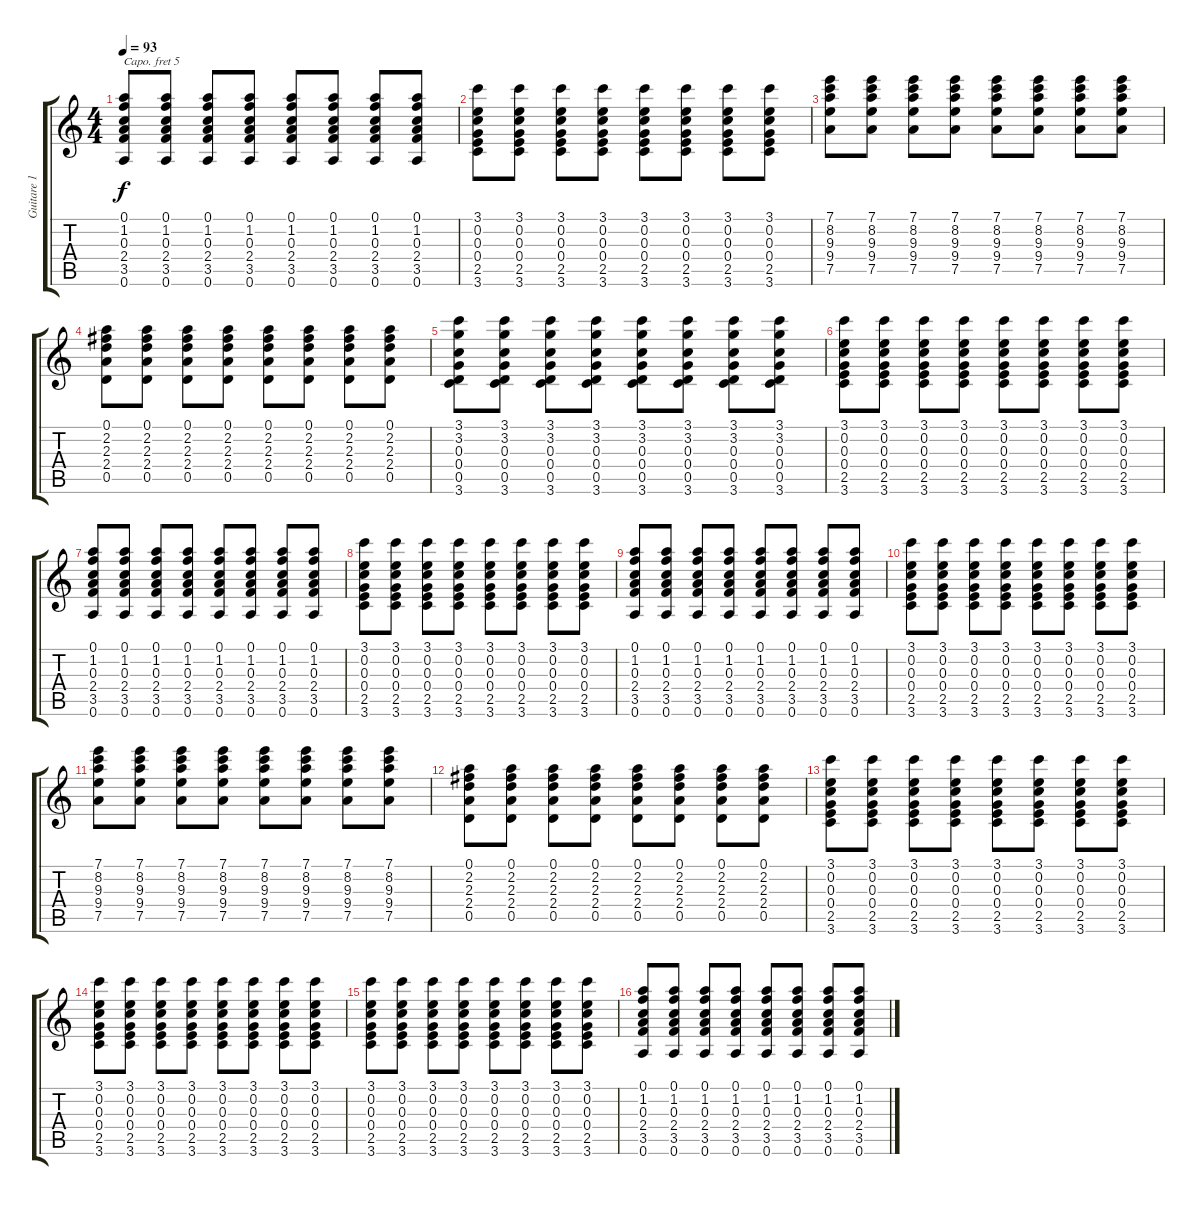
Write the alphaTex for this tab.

\track ("Guitare 1" "Guitare 1") {instrument acousticguitarnylon}
\staff {score tabs}
\capo 5
\tuning (E4 B3 G3 D3 A2 E2) {hide}
\ts (4 4)
\tempo 93
\clef g2
\ks c
(0.1 1.2 0.3 2.4 3.5 0.6).8{dy f} (0.1 1.2 0.3 2.4 3.5 0.6).8 (0.1 1.2 0.3 2.4 3.5 0.6).8 (0.1 1.2 0.3 2.4 3.5 0.6).8 (0.1 1.2 0.3 2.4 3.5 0.6).8 (0.1 1.2 0.3 2.4 3.5 0.6).8 (0.1 1.2 0.3 2.4 3.5 0.6).8 (0.1 1.2 0.3 2.4 3.5 0.6).8 |
(3.1 0.2 0.3 0.4 2.5 3.6).8 (3.1 0.2 0.3 0.4 2.5 3.6).8 (3.1 0.2 0.3 0.4 2.5 3.6).8 (3.1 0.2 0.3 0.4 2.5 3.6).8 (3.1 0.2 0.3 0.4 2.5 3.6).8 (3.1 0.2 0.3 0.4 2.5 3.6).8 (3.1 0.2 0.3 0.4 2.5 3.6).8 (3.1 0.2 0.3 0.4 2.5 3.6).8 |
(7.1 8.2 9.3 9.4 7.5).8 (7.1 8.2 9.3 9.4 7.5).8 (7.1 8.2 9.3 9.4 7.5).8 (7.1 8.2 9.3 9.4 7.5).8 (7.1 8.2 9.3 9.4 7.5).8 (7.1 8.2 9.3 9.4 7.5).8 (7.1 8.2 9.3 9.4 7.5).8 (7.1 8.2 9.3 9.4 7.5).8 |
(0.1 2.2 2.3 2.4 0.5).8 (0.1 2.2 2.3 2.4 0.5).8 (0.1 2.2 2.3 2.4 0.5).8 (0.1 2.2 2.3 2.4 0.5).8 (0.1 2.2 2.3 2.4 0.5).8 (0.1 2.2 2.3 2.4 0.5).8 (0.1 2.2 2.3 2.4 0.5).8 (0.1 2.2 2.3 2.4 0.5).8 |
(3.1 3.2 0.3 0.4 0.5 3.6).8 (3.1 3.2 0.3 0.4 0.5 3.6).8 (3.1 3.2 0.3 0.4 0.5 3.6).8 (3.1 3.2 0.3 0.4 0.5 3.6).8 (3.1 3.2 0.3 0.4 0.5 3.6).8 (3.1 3.2 0.3 0.4 0.5 3.6).8 (3.1 3.2 0.3 0.4 0.5 3.6).8 (3.1 3.2 0.3 0.4 0.5 3.6).8 |
(3.1 0.2 0.3 0.4 2.5 3.6).8 (3.1 0.2 0.3 0.4 2.5 3.6).8 (3.1 0.2 0.3 0.4 2.5 3.6).8 (3.1 0.2 0.3 0.4 2.5 3.6).8 (3.1 0.2 0.3 0.4 2.5 3.6).8 (3.1 0.2 0.3 0.4 2.5 3.6).8 (3.1 0.2 0.3 0.4 2.5 3.6).8 (3.1 0.2 0.3 0.4 2.5 3.6).8 |
(0.1 1.2 0.3 2.4 3.5 0.6).8 (0.1 1.2 0.3 2.4 3.5 0.6).8 (0.1 1.2 0.3 2.4 3.5 0.6).8 (0.1 1.2 0.3 2.4 3.5 0.6).8 (0.1 1.2 0.3 2.4 3.5 0.6).8 (0.1 1.2 0.3 2.4 3.5 0.6).8 (0.1 1.2 0.3 2.4 3.5 0.6).8 (0.1 1.2 0.3 2.4 3.5 0.6).8 |
(3.1 0.2 0.3 0.4 2.5 3.6).8 (3.1 0.2 0.3 0.4 2.5 3.6).8 (3.1 0.2 0.3 0.4 2.5 3.6).8 (3.1 0.2 0.3 0.4 2.5 3.6).8 (3.1 0.2 0.3 0.4 2.5 3.6).8 (3.1 0.2 0.3 0.4 2.5 3.6).8 (3.1 0.2 0.3 0.4 2.5 3.6).8 (3.1 0.2 0.3 0.4 2.5 3.6).8 |
(0.1 1.2 0.3 2.4 3.5 0.6).8 (0.1 1.2 0.3 2.4 3.5 0.6).8 (0.1 1.2 0.3 2.4 3.5 0.6).8 (0.1 1.2 0.3 2.4 3.5 0.6).8 (0.1 1.2 0.3 2.4 3.5 0.6).8 (0.1 1.2 0.3 2.4 3.5 0.6).8 (0.1 1.2 0.3 2.4 3.5 0.6).8 (0.1 1.2 0.3 2.4 3.5 0.6).8 |
(3.1 0.2 0.3 0.4 2.5 3.6).8 (3.1 0.2 0.3 0.4 2.5 3.6).8 (3.1 0.2 0.3 0.4 2.5 3.6).8 (3.1 0.2 0.3 0.4 2.5 3.6).8 (3.1 0.2 0.3 0.4 2.5 3.6).8 (3.1 0.2 0.3 0.4 2.5 3.6).8 (3.1 0.2 0.3 0.4 2.5 3.6).8 (3.1 0.2 0.3 0.4 2.5 3.6).8 |
(7.1 8.2 9.3 9.4 7.5).8 (7.1 8.2 9.3 9.4 7.5).8 (7.1 8.2 9.3 9.4 7.5).8 (7.1 8.2 9.3 9.4 7.5).8 (7.1 8.2 9.3 9.4 7.5).8 (7.1 8.2 9.3 9.4 7.5).8 (7.1 8.2 9.3 9.4 7.5).8 (7.1 8.2 9.3 9.4 7.5).8 |
(0.1 2.2 2.3 2.4 0.5).8 (0.1 2.2 2.3 2.4 0.5).8 (0.1 2.2 2.3 2.4 0.5).8 (0.1 2.2 2.3 2.4 0.5).8 (0.1 2.2 2.3 2.4 0.5).8 (0.1 2.2 2.3 2.4 0.5).8 (0.1 2.2 2.3 2.4 0.5).8 (0.1 2.2 2.3 2.4 0.5).8 |
(3.1 0.2 0.3 0.4 2.5 3.6).8 (3.1 0.2 0.3 0.4 2.5 3.6).8 (3.1 0.2 0.3 0.4 2.5 3.6).8 (3.1 0.2 0.3 0.4 2.5 3.6).8 (3.1 0.2 0.3 0.4 2.5 3.6).8 (3.1 0.2 0.3 0.4 2.5 3.6).8 (3.1 0.2 0.3 0.4 2.5 3.6).8 (3.1 0.2 0.3 0.4 2.5 3.6).8 |
(3.1 0.2 0.3 0.4 2.5 3.6).8 (3.1 0.2 0.3 0.4 2.5 3.6).8 (3.1 0.2 0.3 0.4 2.5 3.6).8 (3.1 0.2 0.3 0.4 2.5 3.6).8 (3.1 0.2 0.3 0.4 2.5 3.6).8 (3.1 0.2 0.3 0.4 2.5 3.6).8 (3.1 0.2 0.3 0.4 2.5 3.6).8 (3.1 0.2 0.3 0.4 2.5 3.6).8 |
(3.1 0.2 0.3 0.4 2.5 3.6).8 (3.1 0.2 0.3 0.4 2.5 3.6).8 (3.1 0.2 0.3 0.4 2.5 3.6).8 (3.1 0.2 0.3 0.4 2.5 3.6).8 (3.1 0.2 0.3 0.4 2.5 3.6).8 (3.1 0.2 0.3 0.4 2.5 3.6).8 (3.1 0.2 0.3 0.4 2.5 3.6).8 (3.1 0.2 0.3 0.4 2.5 3.6).8 |
(0.1 1.2 0.3 2.4 3.5 0.6).8 (0.1 1.2 0.3 2.4 3.5 0.6).8 (0.1 1.2 0.3 2.4 3.5 0.6).8 (0.1 1.2 0.3 2.4 3.5 0.6).8 (0.1 1.2 0.3 2.4 3.5 0.6).8 (0.1 1.2 0.3 2.4 3.5 0.6).8 (0.1 1.2 0.3 2.4 3.5 0.6).8 (0.1 1.2 0.3 2.4 3.5 0.6).8
